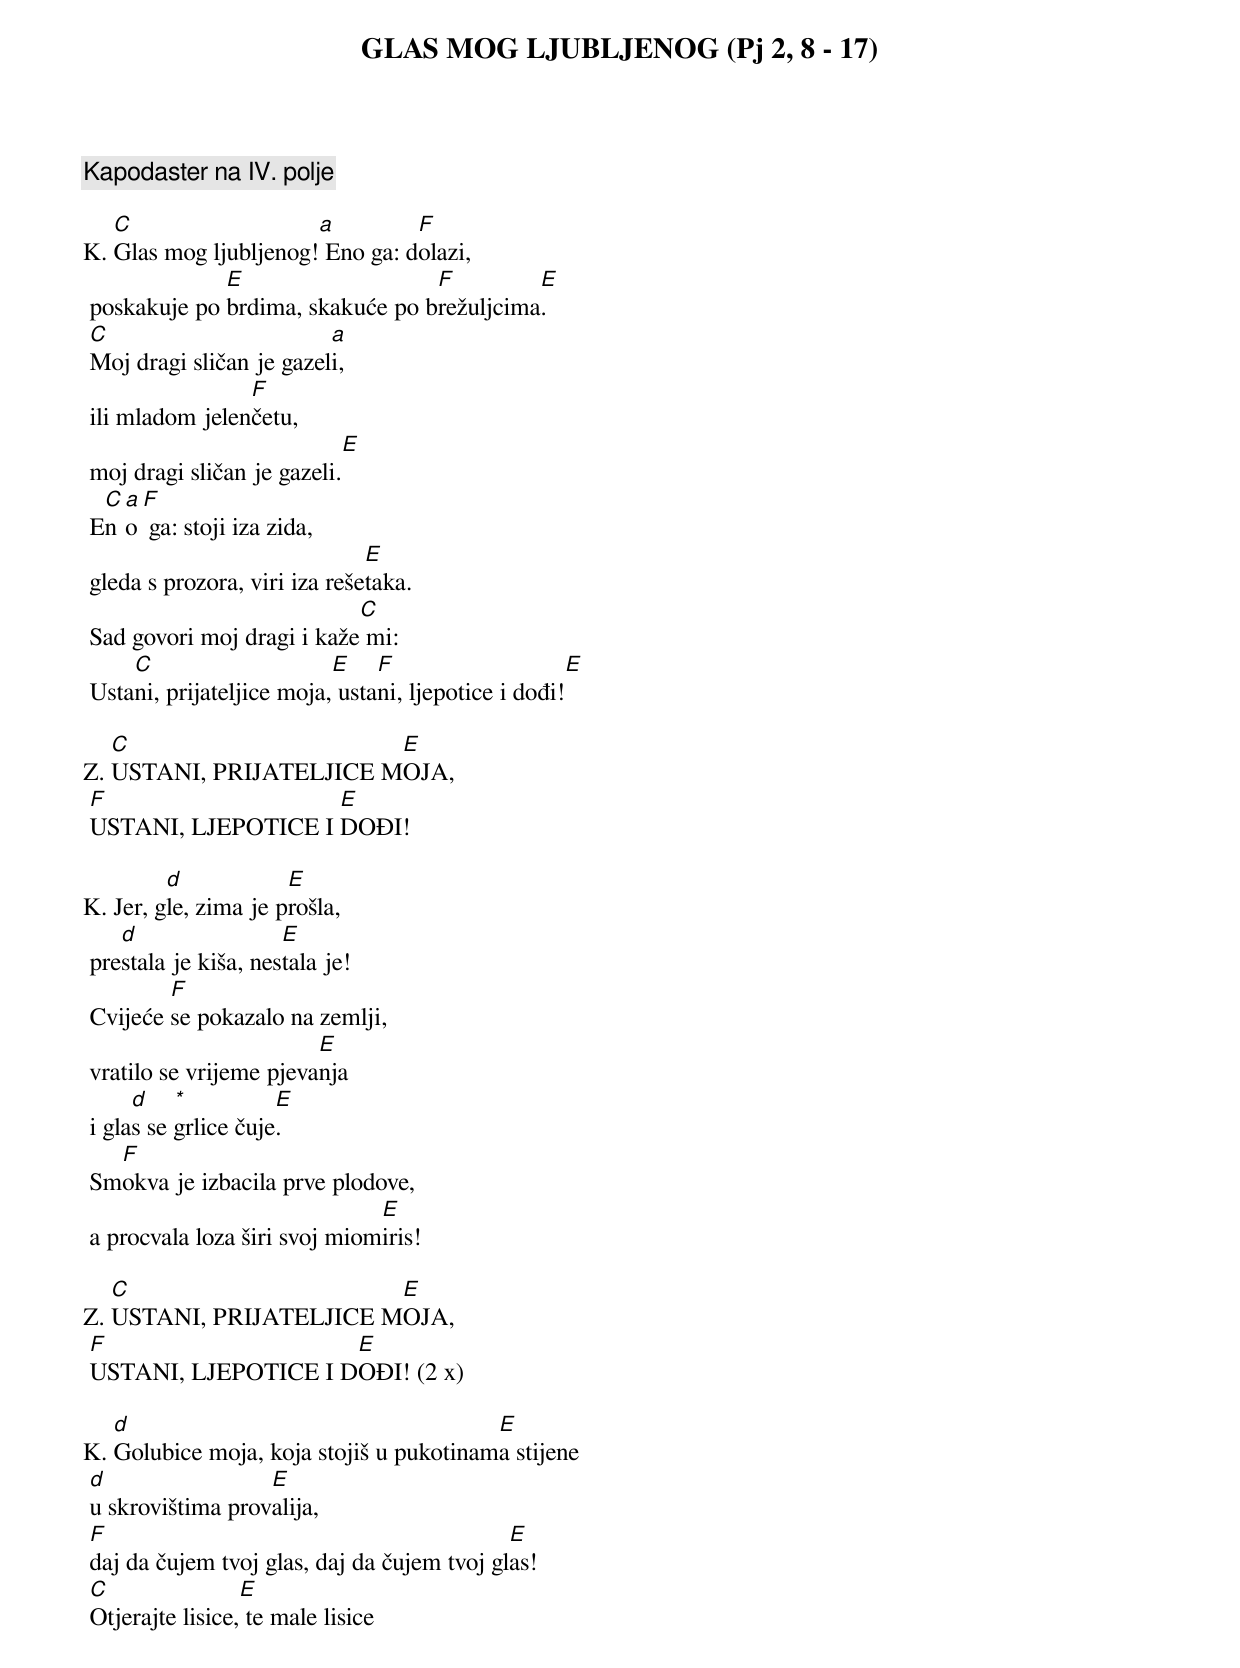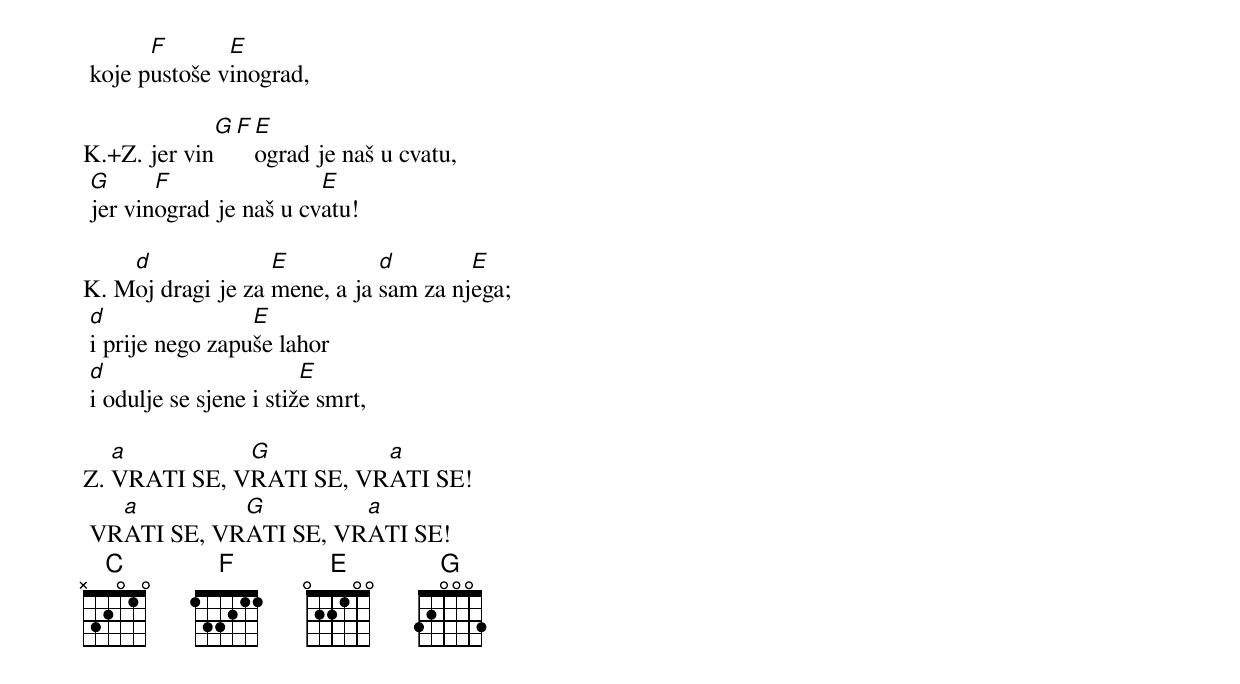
{title: GLAS MOG LJUBLJENOG (Pj 2, 8 - 17)}

{comment: Kapodaster na IV. polje}

K.	[C]Glas mog ljubljenog![a] Eno ga: d[F]olazi,
	poskakuje po [E]brdima, skakuće po b[F]režuljcima[E].
	[C]Moj dragi sličan je gazel[a]i,
	ili mladom jelen[F]četu,
	moj dragi sličan je gazeli.[E]
	E[C]n[a]o[F] ga: stoji iza zida,
	gleda s prozora, viri iza reše[E]taka.
	Sad govori moj dragi i kaže[C] mi:
	Usta[C]ni, prijateljice moja,[E] usta[F]ni, ljepotice i dođi![E]

Z.	[C]USTANI, PRIJATELJICE M[E]OJA,
	[F]USTANI, LJEPOTICE I [E]DOĐI!

K.	Jer, g[d]le, zima je p[E]rošla,
	pre[d]stala je kiša, nes[E]tala je!
	Cvijeće [F]se pokazalo na zemlji,
	vratilo se vrijeme pjeva[E]nja
	i gla[d]s se [*]grlice čuje[E].
	Sm[F]okva je izbacila prve plodove,
	a procvala loza širi svoj miom[E]iris!

Z.	[C]USTANI, PRIJATELJICE M[E]OJA,
	[F]USTANI, LJEPOTICE I D[E]OĐI! (2 x)

K.	[d]Golubice moja, koja stojiš u pukotinam[E]a stijene
	[d]u skrovištima prov[E]alija,
	[F]daj da čujem tvoj glas, daj da čujem tvoj gl[E]as!
	[C]Otjerajte lisice,[E] te male lisice
	koje p[F]ustoše v[E]inograd,

K.+Z.	jer vin[G][F][E]ograd je naš u cvatu,
	[G]jer vin[F]ograd je naš u cv[E]atu!

K.	M[d]oj dragi je za [E]mene, a ja [d]sam za nj[E]ega;
	[d]i prije nego zapu[E]še lahor
	[d]i odulje se sjene i stiž[E]e smrt,

Z.	[a]VRATI SE, V[G]RATI SE, VR[a]ATI SE!
	VR[a]ATI SE, VR[G]ATI SE, VR[a]ATI SE!
